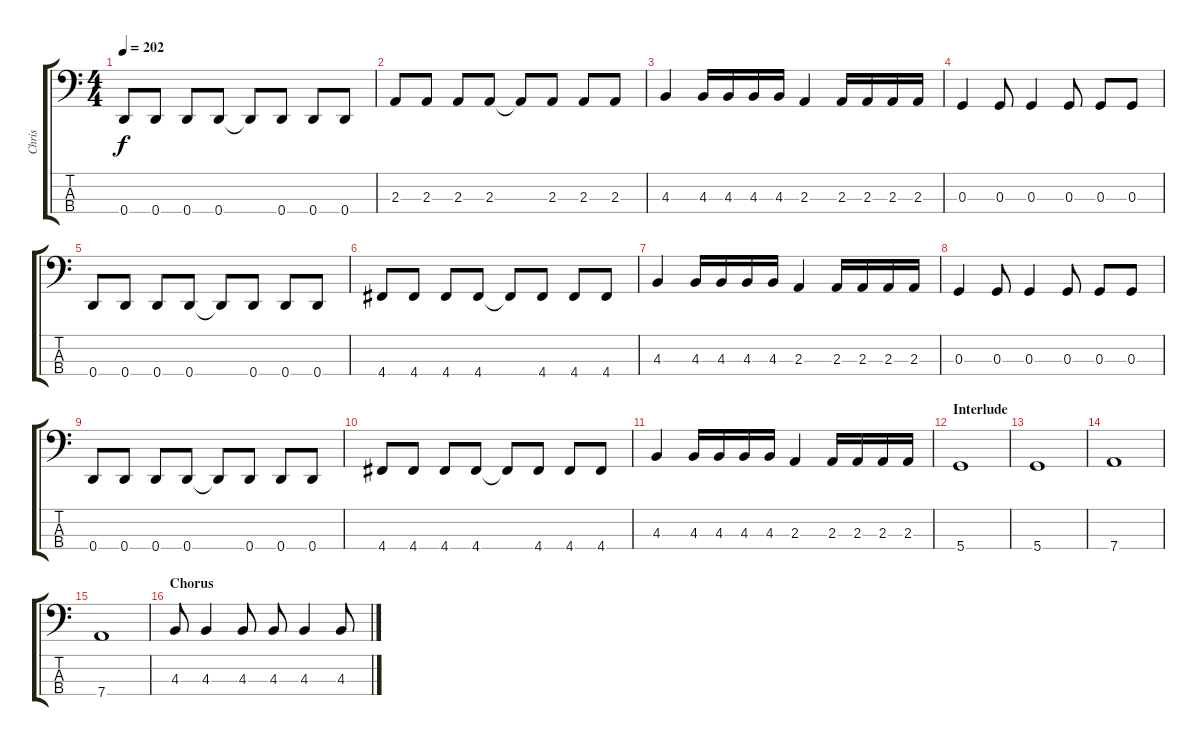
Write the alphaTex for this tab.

\track ("Chris" "Chris") {instrument electricbassfinger}
\staff {score tabs}
\tuning (F2 C2 G1 D1) {hide}
\ts (4 4)
\tempo 202
\clef f4
\ks c
0.4.8{dy f} 0.4.8 0.4.8 0.4.8 0.4{t}.8 0.4.8 0.4.8 0.4.8 |
2.3.8 2.3.8 2.3.8 2.3.8 2.3{t}.8 2.3.8 2.3.8 2.3.8 |
4.3.4 4.3.16 4.3.16 4.3.16 4.3.16 2.3.4 2.3.16 2.3.16 2.3.16 2.3.16 |
0.3.4 0.3.8 0.3.4 0.3.8 0.3.8 0.3.8 |
0.4.8 0.4.8 0.4.8 0.4.8 0.4{t}.8 0.4.8 0.4.8 0.4.8 |
4.4.8 4.4.8 4.4.8 4.4.8 4.4{t}.8 4.4.8 4.4.8 4.4.8 |
4.3.4 4.3.16 4.3.16 4.3.16 4.3.16 2.3.4 2.3.16 2.3.16 2.3.16 2.3.16 |
0.3.4 0.3.8 0.3.4 0.3.8 0.3.8 0.3.8 |
0.4.8 0.4.8 0.4.8 0.4.8 0.4{t}.8 0.4.8 0.4.8 0.4.8 |
4.4.8 4.4.8 4.4.8 4.4.8 4.4{t}.8 4.4.8 4.4.8 4.4.8 |
4.3.4 4.3.16 4.3.16 4.3.16 4.3.16 2.3.4 2.3.16 2.3.16 2.3.16 2.3.16 |
\section ("" "Interlude")
5.4.1 |
5.4.1 |
7.4.1 |
7.4.1 |
\section ("" "Chorus")
4.3.8 4.3.4 4.3.8 4.3.8 4.3.4 4.3.8
